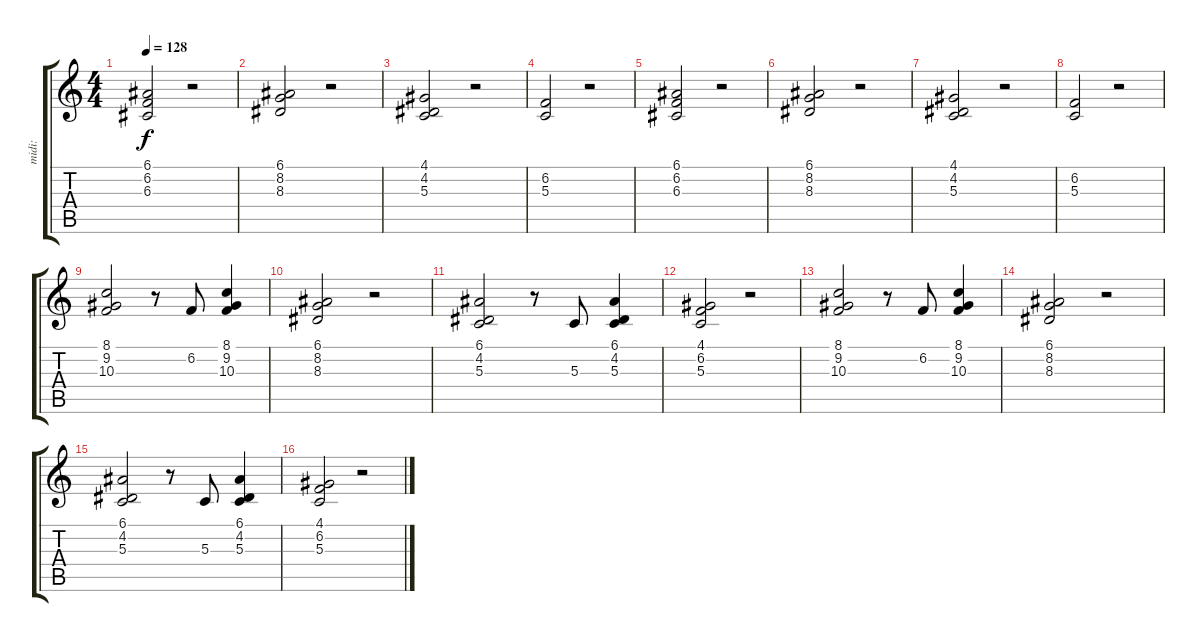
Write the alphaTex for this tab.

\track ("midi:" "midi:") {instrument electricpiano1}
\staff {score tabs}
\tuning (E4 B3 G3 D3 A2 E2) {hide}
\ts (4 4)
\tempo 128
\clef g2
\ks c
(6.1 6.2 6.3).2{dy f} r.2 |
(6.1 8.2 8.3).2 r.2 |
(4.1 4.2 5.3).2 r.2 |
(6.2 5.3).2 r.2 |
(6.1 6.2 6.3).2 r.2 |
(6.1 8.2 8.3).2 r.2 |
(4.1 4.2 5.3).2 r.2 |
(6.2 5.3).2 r.2 |
(8.1 9.2 10.3).2 r.8 6.2.8 (8.1 9.2 10.3).4 |
(6.1 8.2 8.3).2 r.2 |
(6.1 4.2 5.3).2 r.8 5.3.8 (6.1 4.2 5.3).4 |
(4.1 6.2 5.3).2 r.2 |
(8.1 9.2 10.3).2 r.8 6.2.8 (8.1 9.2 10.3).4 |
(6.1 8.2 8.3).2 r.2 |
(6.1 4.2 5.3).2 r.8 5.3.8 (6.1 4.2 5.3).4 |
(4.1 6.2 5.3).2 r.2
